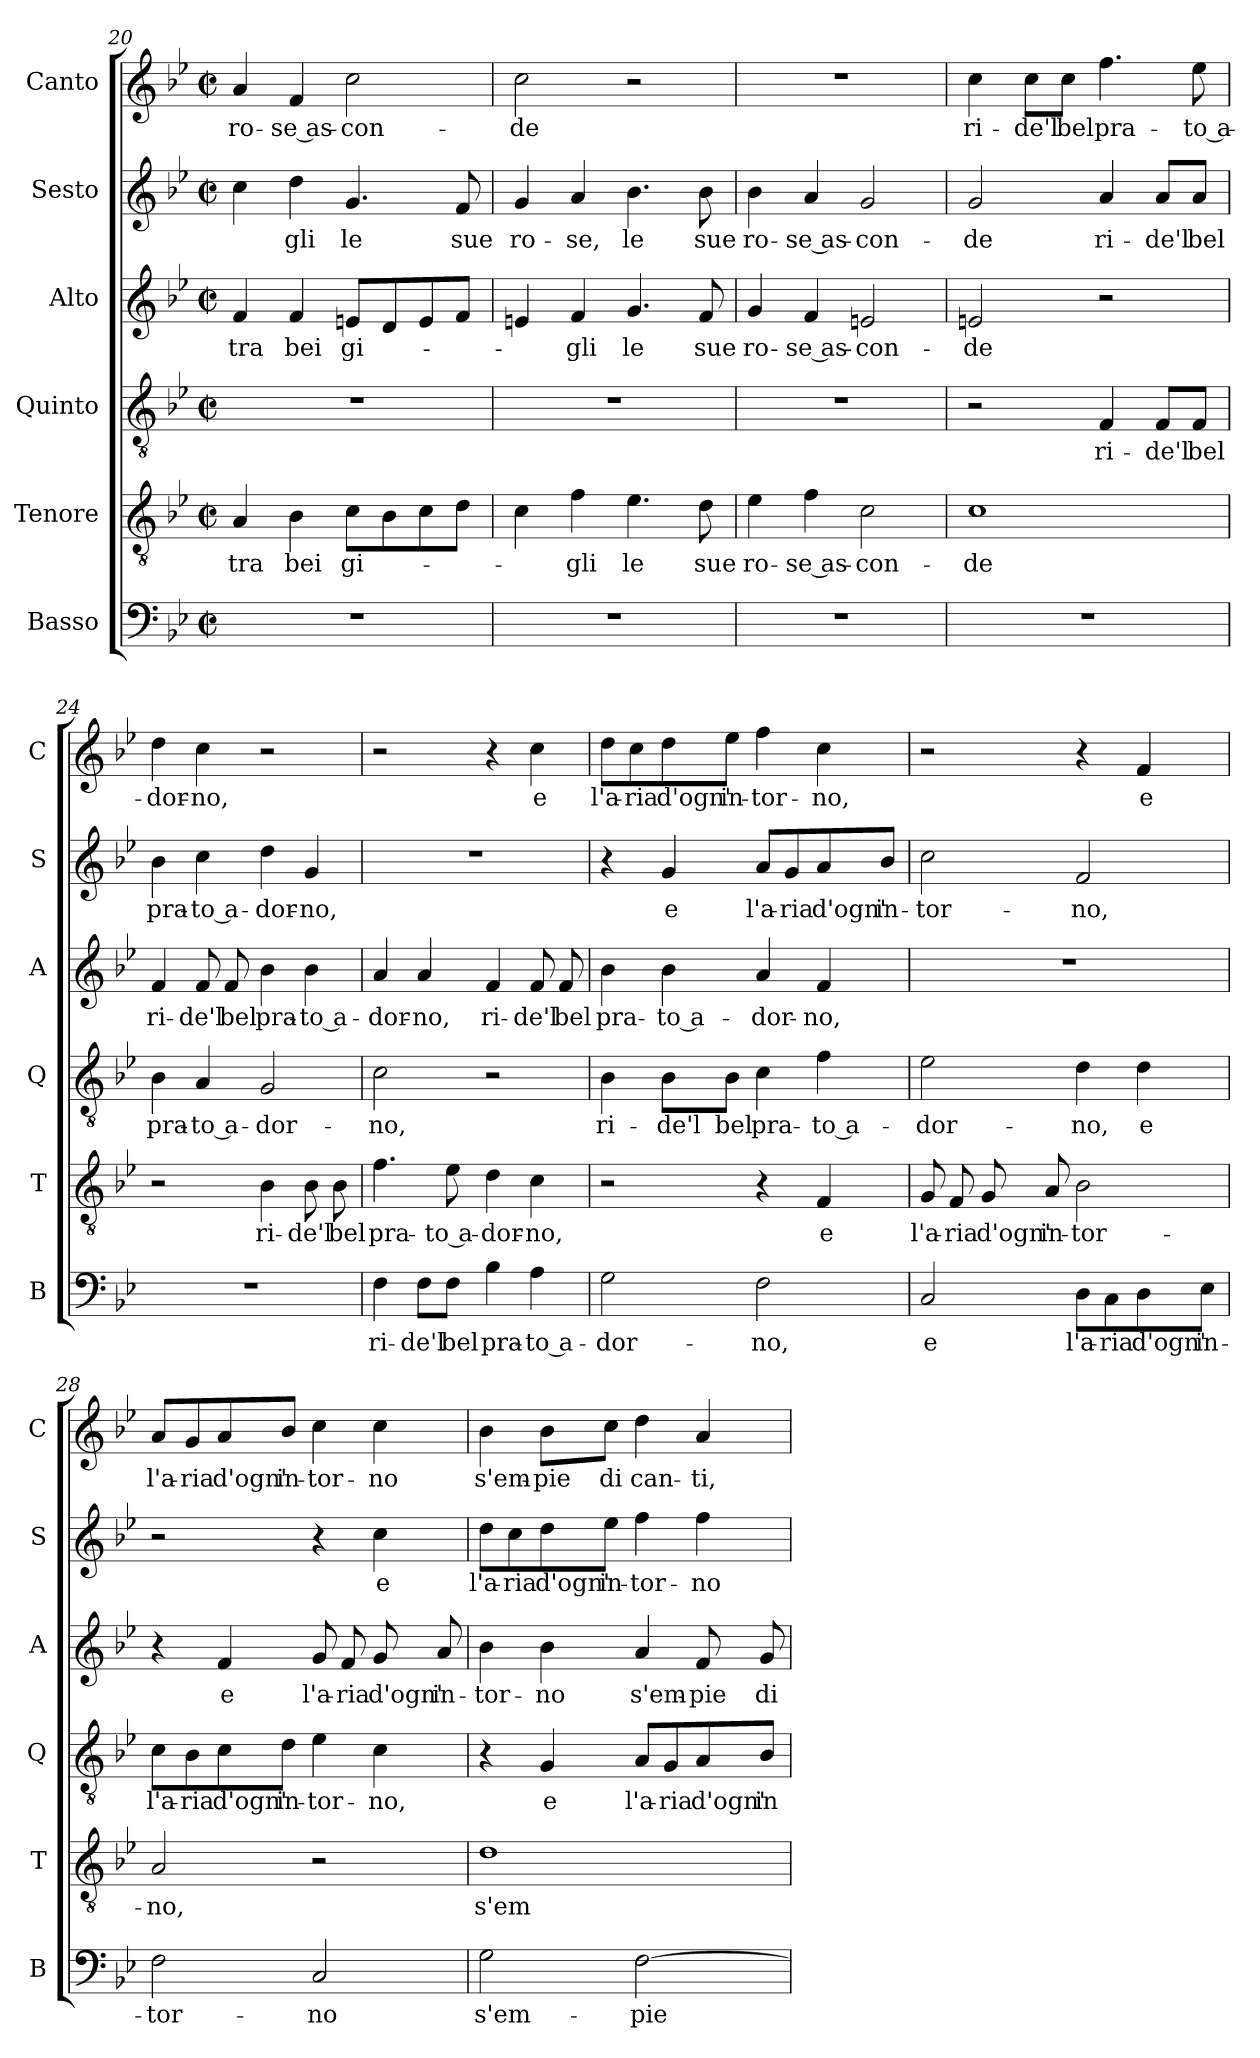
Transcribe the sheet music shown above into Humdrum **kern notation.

**kern	**text	**kern	**text	**kern	**text	**kern	**text	**kern	**text	**kern	**text
*part6	*part6	*part5	*part5	*part4	*part4	*part3	*part3	*part2	*part2	*part1	*part1
*staff6	*staff6	*staff5	*staff5	*staff4	*staff4	*staff3	*staff3	*staff2	*staff2	*staff1	*staff1
*I"Basso	*	*I"Tenore	*	*I"Quinto	*	*I"Alto	*	*I"Sesto	*	*I"Canto	*
*I'B	*	*I'T	*	*I'Q	*	*I'A	*	*I'S	*	*I'C	*
*clefF4	*	*clefGv2	*	*clefGv2	*	*clefG2	*	*clefG2	*	*clefG2	*
*k[b-e-]	*	*k[b-e-]	*	*k[b-e-]	*	*k[b-e-]	*	*k[b-e-]	*	*k[b-e-]	*
*B-:	*	*B-:	*	*B-:	*	*B-:	*	*B-:	*	*B-:	*
*M2/2	*	*M2/2	*	*M2/2	*	*M2/2	*	*M2/2	*	*M2/2	*
*met(c|)	*	*met(c|)	*	*met(c|)	*	*met(c|)	*	*met(c|)	*	*met(c|)	*
=20	=20	=20	=20	=20	=20	=20	=20	=20	=20	=20	=20
!	!	!	!LO:LY:b	!	!	!	!LO:LY:b	!	!	!	!LO:LY:b
1r	.	4A/	tra	1r	.	4f/	tra	4cc\	.	4a/	ro-
!	!	!	!LO:LY:b	!	!	!	!LO:LY:b	!	!LO:LY:b	!	!LO:LY:b
.	.	4B-\	bei	.	.	4f/	bei	4dd\	-gli	4f/	-se as-
!	!	!	!LO:LY:b	!	!	!	!LO:LY:b	!	!LO:LY:b	!	!LO:LY:b
.	.	8c\L	gi-	.	.	8en/L	gi-	4.g/	le	2cc\	-con-
.	.	8B-\	.	.	.	8d/	.	.	.	.	.
.	.	8c\	.	.	.	8e/	.	.	.	.	.
!	!	!	!	!	!	!	!	!	!LO:LY:b	!	!
.	.	8d\J	.	.	.	8f/J	.	8f/	sue	.	.
=21	=21	=21	=21	=21	=21	=21	=21	=21	=21	=21	=21
!	!	!	!	!	!	!	!	!	!LO:LY:b	!	!LO:LY:b
1r	.	4c\	.	1r	.	4en/	.	4g/	ro-	2cc\	-de
!	!	!	!LO:LY:b	!	!	!	!LO:LY:b	!	!LO:LY:b	!	!
.	.	4f\	-gli	.	.	4f/	-gli	4a/	-se,	.	.
!	!	!	!LO:LY:b	!	!	!	!LO:LY:b	!	!LO:LY:b	!	!
.	.	4.e-\	le	.	.	4.g/	le	4.b-\	le	2r	.
!	!	!	!LO:LY:b	!	!	!	!LO:LY:b	!	!LO:LY:b	!	!
.	.	8d\	sue	.	.	8f/	sue	8b-\	sue	.	.
=22	=22	=22	=22	=22	=22	=22	=22	=22	=22	=22	=22
!	!	!	!LO:LY:b	!	!	!	!LO:LY:b	!	!LO:LY:b	!	!
1r	.	4e-\	ro-	1r	.	4g/	ro-	4b-\	ro-	1r	.
!	!	!	!LO:LY:b	!	!	!	!LO:LY:b	!	!LO:LY:b	!	!
.	.	4f\	-se as-	.	.	4f/	-se as-	4a/	-se as-	.	.
!	!	!	!LO:LY:b	!	!	!	!LO:LY:b	!	!LO:LY:b	!	!
.	.	2c\	-con-	.	.	2en/	-con-	2g/	-con-	.	.
=23	=23	=23	=23	=23	=23	=23	=23	=23	=23	=23	=23
!	!	!	!LO:LY:b	!	!	!	!LO:LY:b	!	!LO:LY:b	!	!LO:LY:b
1r	.	1c	-de	2r	.	2en/	-de	2g/	-de	4cc\	ri-
!	!	!	!	!	!	!	!	!	!	!	!LO:LY:b
.	.	.	.	.	.	.	.	.	.	8cc\L	-de'l
!	!	!	!	!	!	!	!	!	!	!	!LO:LY:b
.	.	.	.	.	.	.	.	.	.	8cc\J	bel
!	!	!	!	!	!LO:LY:b	!	!	!	!LO:LY:b	!	!LO:LY:b
.	.	.	.	4F/	ri-	2r	.	4a/	ri-	4.ff\	pra-
!	!	!	!	!	!LO:LY:b	!	!	!	!LO:LY:b	!	!
.	.	.	.	8F/L	-de'l	.	.	8a/L	-de'l	.	.
!	!	!	!	!	!LO:LY:b	!	!	!	!LO:LY:b	!	!LO:LY:b
.	.	.	.	8F/J	bel	.	.	8a/J	bel	8ee-\	-to a-
!!LO:LB:g=z
=24	=24	=24	=24	=24	=24	=24	=24	=24	=24	=24	=24
!	!	!	!	!	!LO:LY:b	!	!LO:LY:b	!	!LO:LY:b	!	!LO:LY:b
1r	.	2r	.	4B-\	pra-	4f/	ri-	4b-\	pra-	4dd\	-dor-
!	!	!	!	!	!LO:LY:b	!	!LO:LY:b	!	!LO:LY:b	!	!LO:LY:b
.	.	.	.	4A/	-to a-	8f/	-de'l	4cc\	-to a-	4cc\	-no,
!	!	!	!	!	!	!	!LO:LY:b	!	!	!	!
.	.	.	.	.	.	8f/	bel	.	.	.	.
!	!	!	!LO:LY:b	!	!LO:LY:b	!	!LO:LY:b	!	!LO:LY:b	!	!
.	.	4B-\	ri-	2G/	-dor-	4b-\	pra-	4dd\	-dor-	2r	.
!	!	!	!LO:LY:b	!	!	!	!LO:LY:b	!	!LO:LY:b	!	!
.	.	8B-\	-de'l	.	.	4b-\	-to a-	4g/	-no,	.	.
!	!	!	!LO:LY:b	!	!	!	!	!	!	!	!
.	.	8B-\	bel	.	.	.	.	.	.	.	.
=25	=25	=25	=25	=25	=25	=25	=25	=25	=25	=25	=25
!	!LO:LY:b	!	!LO:LY:b	!	!LO:LY:b	!	!LO:LY:b	!	!	!	!
4F\	ri-	4.f\	pra-	2c\	-no,	4a/	-dor-	1r	.	2r	.
!	!LO:LY:b	!	!	!	!	!	!LO:LY:b	!	!	!	!
8F\L	-de'l	.	.	.	.	4a/	-no,	.	.	.	.
!	!LO:LY:b	!	!LO:LY:b	!	!	!	!	!	!	!	!
8F\J	bel	8e-\	-to a-	.	.	.	.	.	.	.	.
!	!LO:LY:b	!	!LO:LY:b	!	!	!	!LO:LY:b	!	!	!	!
4B-\	pra-	4d\	-dor-	2r	.	4f/	ri-	.	.	4r	.
!	!LO:LY:b	!	!LO:LY:b	!	!	!	!LO:LY:b	!	!	!	!LO:LY:b
4A\	-to a-	4c\	-no,	.	.	8f/	-de'l	.	.	4cc\	e
!	!	!	!	!	!	!	!LO:LY:b	!	!	!	!
.	.	.	.	.	.	8f/	bel	.	.	.	.
=26	=26	=26	=26	=26	=26	=26	=26	=26	=26	=26	=26
!	!LO:LY:b	!	!	!	!LO:LY:b	!	!LO:LY:b	!	!	!	!LO:LY:b
2G\	-dor-	2r	.	4B-\	ri-	4b-\	pra-	4r	.	8dd\L	l'a-
!	!	!	!	!	!	!	!	!	!	!	!LO:LY:b
.	.	.	.	.	.	.	.	.	.	8cc\	-ria
!	!	!	!	!	!LO:LY:b	!	!LO:LY:b	!	!LO:LY:b	!	!LO:LY:b
.	.	.	.	8B-\L	-de'l	4b-\	-to a-	4g/	e	8dd\	d'ogn'
!	!	!	!	!	!LO:LY:b	!	!	!	!	!	!LO:LY:b
.	.	.	.	8B-\J	bel	.	.	.	.	8ee-\J	in-
!	!LO:LY:b	!	!	!	!LO:LY:b	!	!LO:LY:b	!	!LO:LY:b	!	!LO:LY:b
2F\	-no,	4r	.	4c\	pra-	4a/	-dor-	8a/L	l'a-	4ff\	-tor-
!	!	!	!	!	!	!	!	!	!LO:LY:b	!	!
.	.	.	.	.	.	.	.	8g/	-ria	.	.
!	!	!	!LO:LY:b	!	!LO:LY:b	!	!LO:LY:b	!	!LO:LY:b	!	!LO:LY:b
.	.	4F/	e	4f\	-to a-	4f/	-no,	8a/	d'ogn'	4cc\	-no,
!	!	!	!	!	!	!	!	!	!LO:LY:b	!	!
.	.	.	.	.	.	.	.	8b-/J	in-	.	.
=27	=27	=27	=27	=27	=27	=27	=27	=27	=27	=27	=27
!	!LO:LY:b	!	!LO:LY:b	!	!LO:LY:b	!	!	!	!LO:LY:b	!	!
2C/	e	8G/	l'a-	2e-\	-dor-	1r	.	2cc\	-tor-	2r	.
!	!	!	!LO:LY:b	!	!	!	!	!	!	!	!
.	.	8F/	-ria	.	.	.	.	.	.	.	.
!	!	!	!LO:LY:b	!	!	!	!	!	!	!	!
.	.	8G/	d'ogn'	.	.	.	.	.	.	.	.
!	!	!	!LO:LY:b	!	!	!	!	!	!	!	!
.	.	8A/	in-	.	.	.	.	.	.	.	.
!	!LO:LY:b	!	!LO:LY:b	!	!LO:LY:b	!	!	!	!LO:LY:b	!	!
8D\L	l'a-	2B-\	-tor-	4d\	-no,	.	.	2f/	-no,	4r	.
!	!LO:LY:b	!	!	!	!	!	!	!	!	!	!
8C\	-ria	.	.	.	.	.	.	.	.	.	.
!	!LO:LY:b	!	!	!	!LO:LY:b	!	!	!	!	!	!LO:LY:b
8D\	d'ogn'	.	.	4d\	e	.	.	.	.	4f/	e
!	!LO:LY:b	!	!	!	!	!	!	!	!	!	!
8E-\J	in-	.	.	.	.	.	.	.	.	.	.
!!LO:PB:g=z
=28	=28	=28	=28	=28	=28	=28	=28	=28	=28	=28	=28
!	!LO:LY:b	!	!LO:LY:b	!	!LO:LY:b	!	!	!	!	!	!LO:LY:b
2F\	-tor-	2A/	-no,	8c\L	l'a-	4r	.	2r	.	8a/L	l'a-
!	!	!	!	!	!LO:LY:b	!	!	!	!	!	!LO:LY:b
.	.	.	.	8B-\	-ria	.	.	.	.	8g/	-ria
!	!	!	!	!	!LO:LY:b	!	!LO:LY:b	!	!	!	!LO:LY:b
.	.	.	.	8c\	d'ogn'	4f/	e	.	.	8a/	d'ogn'
!	!	!	!	!	!LO:LY:b	!	!	!	!	!	!LO:LY:b
.	.	.	.	8d\J	in-	.	.	.	.	8b-/J	in-
!	!LO:LY:b	!	!	!	!LO:LY:b	!	!LO:LY:b	!	!	!	!LO:LY:b
2C/	-no	2r	.	4e-\	-tor-	8g/	l'a-	4r	.	4cc\	-tor-
!	!	!	!	!	!	!	!LO:LY:b	!	!	!	!
.	.	.	.	.	.	8f/	-ria	.	.	.	.
!	!	!	!	!	!LO:LY:b	!	!LO:LY:b	!	!LO:LY:b	!	!LO:LY:b
.	.	.	.	4c\	-no,	8g/	d'ogn'	4cc\	e	4cc\	-no
!	!	!	!	!	!	!	!LO:LY:b	!	!	!	!
.	.	.	.	.	.	8a/	in-	.	.	.	.
=29	=29	=29	=29	=29	=29	=29	=29	=29	=29	=29	=29
!	!LO:LY:b	!	!LO:LY:b	!	!	!	!LO:LY:b	!	!LO:LY:b	!	!LO:LY:b
2G\	s'em-	1d	s'em-	4r	.	4b-\	-tor-	8dd\L	l'a-	4b-\	s'em-
!	!	!	!	!	!	!	!	!	!LO:LY:b	!	!
.	.	.	.	.	.	.	.	8cc\	-ria	.	.
!	!	!	!	!	!LO:LY:b	!	!LO:LY:b	!	!LO:LY:b	!	!LO:LY:b
.	.	.	.	4G/	e	4b-\	-no	8dd\	d'ogn'	8b-\L	-pie
!	!	!	!	!	!	!	!	!	!LO:LY:b	!	!LO:LY:b
.	.	.	.	.	.	.	.	8ee-\J	in-	8cc\J	di
!	!LO:LY:b	!	!	!	!LO:LY:b	!	!LO:LY:b	!	!LO:LY:b	!	!LO:LY:b
[2F\	-pie	.	.	8A/L	l'a-	4a/	s'em-	4ff\	-tor-	4dd\	can-
!	!	!	!	!	!LO:LY:b	!	!	!	!	!	!
.	.	.	.	8G/	-ria	.	.	.	.	.	.
!	!	!	!	!	!LO:LY:b	!	!LO:LY:b	!	!LO:LY:b	!	!LO:LY:b
.	.	.	.	8A/	d'ogn'	8f/	-pie	4ff\	-no	4a/	-ti,
!	!	!	!	!	!LO:LY:b	!	!LO:LY:b	!	!	!	!
.	.	.	.	8B-/J	in-	8g/	di	.	.	.	.
=	=	=	=	=	=	=	=	=	=	=	=
*-	*-	*-	*-	*-	*-	*-	*-	*-	*-	*-	*-
